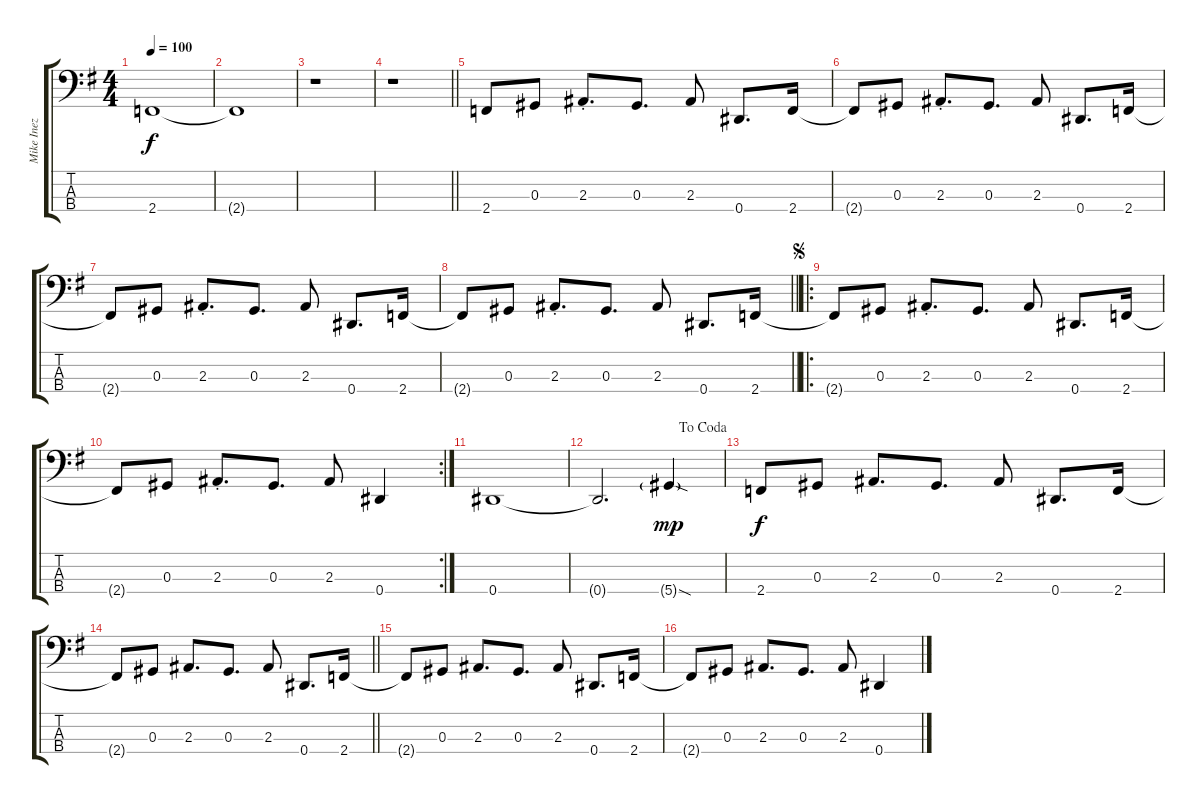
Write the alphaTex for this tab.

\track ("Mike Inez" "Mike Inez") {instrument electricbasspick}
\staff {score tabs}
\tuning (Gb2 Db2 Ab1 Eb1) {hide}
\ts (4 4)
\tempo 100
\clef f4
\ks g
2.4.1{dy f} |
2.4{t}.1 |
r.1 |
\barLineRight lightlight
r.1 |
2.4.8 0.3.8 2.3{st}.8{d} 0.3.8{d} 2.3.8 0.4.8{d} 2.4.16 |
2.4{t}.8 0.3.8 2.3{st}.8{d} 0.3.8{d} 2.3.8 0.4.8{d} 2.4.16 |
2.4{t}.8 0.3.8 2.3{st}.8{d} 0.3.8{d} 2.3.8 0.4.8{d} 2.4.16 |
\barLineRight lightlight
2.4{t}.8 0.3.8 2.3{st}.8{d} 0.3.8{d} 2.3.8 0.4.8{d} 2.4.16 |
\ro
\jump segno
2.4{t}.8 0.3.8 2.3{st}.8{d} 0.3.8{d} 2.3.8 0.4.8{d} 2.4.16 |
\rc 2
2.4{t}.8 0.3.8 2.3{st}.8{d} 0.3.8{d} 2.3.8 0.4.4 |
0.4.1 |
\jump dacoda
0.4{t}.2{d} 5.4{sod g}.4{dy mp} |
2.4.8{dy f} 0.3.8 2.3.8{d} 0.3.8{d} 2.3.8 0.4.8{d} 2.4.16 |
\barLineRight lightlight
2.4{t}.8 0.3.8 2.3.8{d} 0.3.8{d} 2.3.8 0.4.8{d} 2.4.16 |
2.4{t}.8 0.3.8 2.3.8{d} 0.3.8{d} 2.3.8 0.4.8{d} 2.4.16 |
2.4{t}.8 0.3.8 2.3.8{d} 0.3.8{d} 2.3.8 0.4.4
